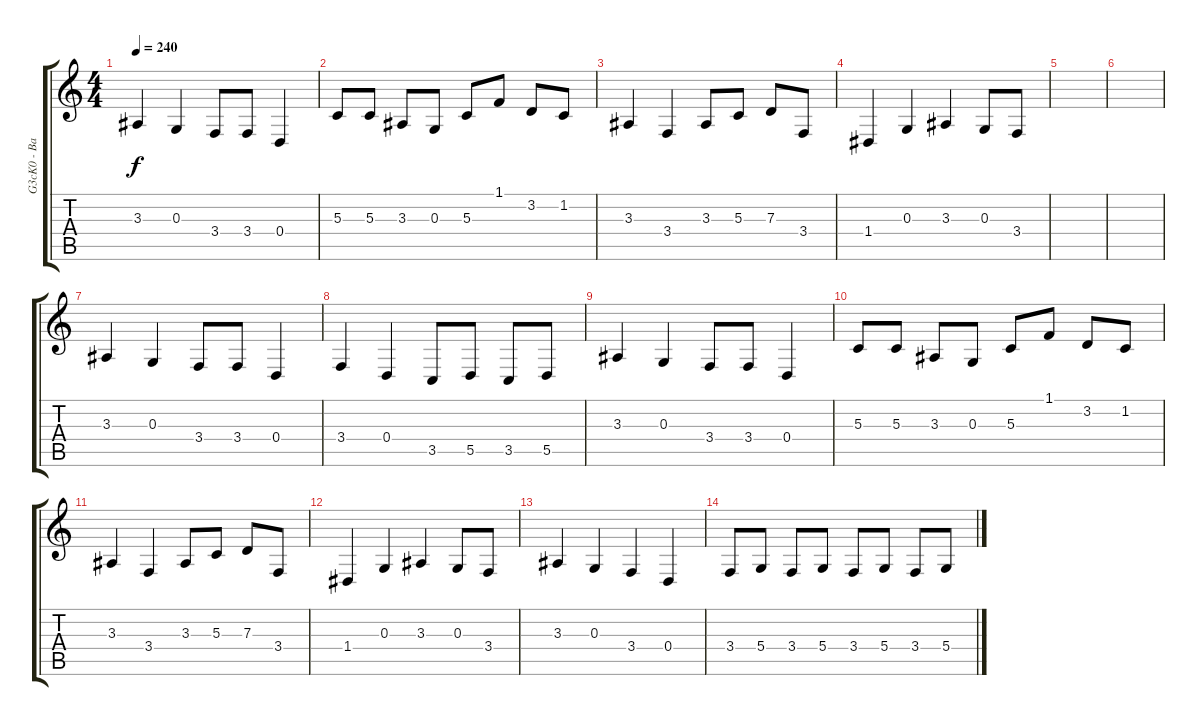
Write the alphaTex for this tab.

\track ("G3cK0 - Baritone" "G3cK0 - Ba") {instrument baritonesax}
\staff {score tabs}
\tuning (E4 B3 G3 D3 A2 E2) {hide}
\ts (4 4)
\tempo 240
\clef g2
\ks c
3.3.4{dy f} 0.3.4 3.4.8 3.4.8 0.4.4 |
5.3.8 5.3.8 3.3.8 0.3.8 5.3.8 1.1.8 3.2.8 1.2.8 |
3.3.4 3.4.4 3.3.8 5.3.8 7.3.8 3.4.8 |
1.4.4 0.3.4 3.3.4 0.3.8 3.4.8 |
|
|
3.3.4 0.3.4 3.4.8 3.4.8 0.4.4 |
3.4.4 0.4.4 3.5.8 5.5.8 3.5.8 5.5.8 |
3.3.4 0.3.4 3.4.8 3.4.8 0.4.4 |
5.3.8 5.3.8 3.3.8 0.3.8 5.3.8 1.1.8 3.2.8 1.2.8 |
3.3.4 3.4.4 3.3.8 5.3.8 7.3.8 3.4.8 |
1.4.4 0.3.4 3.3.4 0.3.8 3.4.8 |
3.3.4 0.3.4 3.4.4 0.4.4 |
3.4.8 5.4.8 3.4.8 5.4.8 3.4.8 5.4.8 3.4.8 5.4.8
